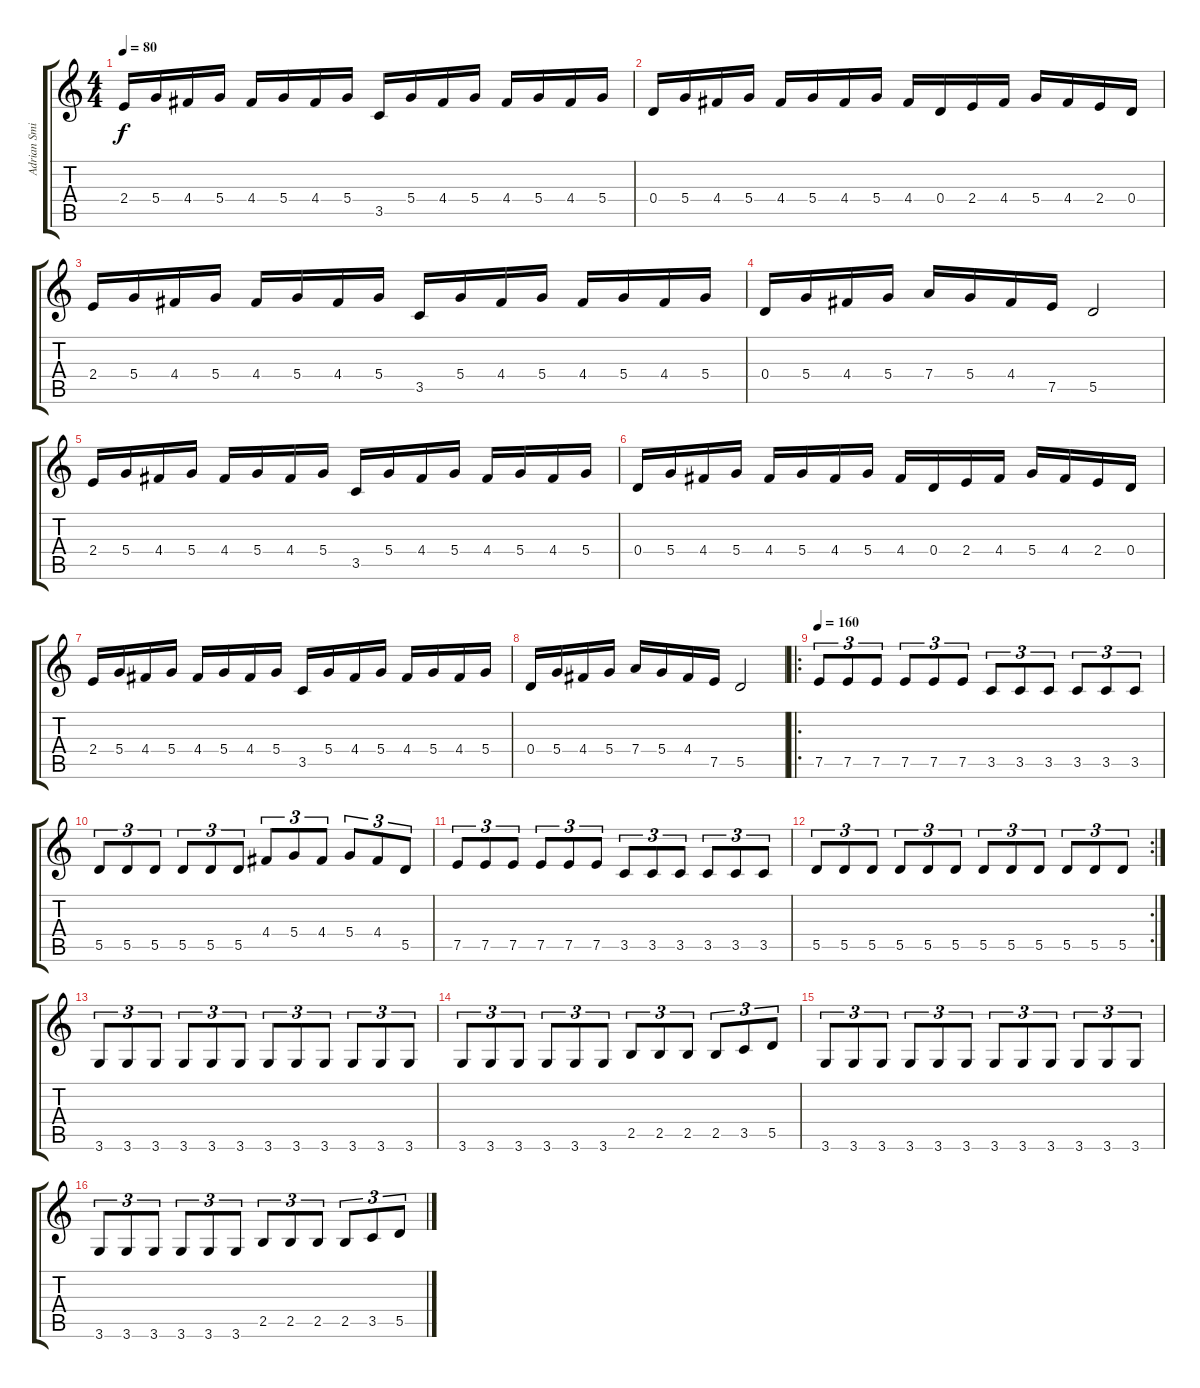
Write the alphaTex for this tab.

\track ("Adrian Smith" "Adrian Smi") {instrument distortionguitar}
\staff {score tabs}
\tuning (E4 B3 G3 D3 A2 E2) {hide}
\ts (4 4)
\tempo 80
\clef g2
\ks c
2.4.16{dy f} 5.4.16 4.4.16 5.4.16 4.4.16 5.4.16 4.4.16 5.4.16 3.5.16 5.4.16 4.4.16 5.4.16 4.4.16 5.4.16 4.4.16 5.4.16 |
0.4.16 5.4.16 4.4.16 5.4.16 4.4.16 5.4.16 4.4.16 5.4.16 4.4.16 0.4.16 2.4.16 4.4.16 5.4.16 4.4.16 2.4.16 0.4.16 |
2.4.16 5.4.16 4.4.16 5.4.16 4.4.16 5.4.16 4.4.16 5.4.16 3.5.16 5.4.16 4.4.16 5.4.16 4.4.16 5.4.16 4.4.16 5.4.16 |
0.4.16 5.4.16 4.4.16 5.4.16 7.4.16 5.4.16 4.4.16 7.5.16 5.5.2 |
2.4.16 5.4.16 4.4.16 5.4.16 4.4.16 5.4.16 4.4.16 5.4.16 3.5.16 5.4.16 4.4.16 5.4.16 4.4.16 5.4.16 4.4.16 5.4.16 |
0.4.16 5.4.16 4.4.16 5.4.16 4.4.16 5.4.16 4.4.16 5.4.16 4.4.16 0.4.16 2.4.16 4.4.16 5.4.16 4.4.16 2.4.16 0.4.16 |
2.4.16 5.4.16 4.4.16 5.4.16 4.4.16 5.4.16 4.4.16 5.4.16 3.5.16 5.4.16 4.4.16 5.4.16 4.4.16 5.4.16 4.4.16 5.4.16 |
0.4.16 5.4.16 4.4.16 5.4.16 7.4.16 5.4.16 4.4.16 7.5.16 5.5.2 |
\ro
\tempo 160
7.5.8{tu (3 2)} 7.5.8{tu (3 2)} 7.5.8{tu (3 2)} 7.5.8{tu (3 2)} 7.5.8{tu (3 2)} 7.5.8{tu (3 2)} 3.5.8{tu (3 2)} 3.5.8{tu (3 2)} 3.5.8{tu (3 2)} 3.5.8{tu (3 2)} 3.5.8{tu (3 2)} 3.5.8{tu (3 2)} |
5.5.8{tu (3 2)} 5.5.8{tu (3 2)} 5.5.8{tu (3 2)} 5.5.8{tu (3 2)} 5.5.8{tu (3 2)} 5.5.8{tu (3 2)} 4.4.8{tu (3 2)} 5.4.8{tu (3 2)} 4.4.8{tu (3 2)} 5.4.8{tu (3 2)} 4.4.8{tu (3 2)} 5.5.8{tu (3 2)} |
7.5.8{tu (3 2)} 7.5.8{tu (3 2)} 7.5.8{tu (3 2)} 7.5.8{tu (3 2)} 7.5.8{tu (3 2)} 7.5.8{tu (3 2)} 3.5.8{tu (3 2)} 3.5.8{tu (3 2)} 3.5.8{tu (3 2)} 3.5.8{tu (3 2)} 3.5.8{tu (3 2)} 3.5.8{tu (3 2)} |
\rc 2
5.5.8{tu (3 2)} 5.5.8{tu (3 2)} 5.5.8{tu (3 2)} 5.5.8{tu (3 2)} 5.5.8{tu (3 2)} 5.5.8{tu (3 2)} 5.5.8{tu (3 2)} 5.5.8{tu (3 2)} 5.5.8{tu (3 2)} 5.5.8{tu (3 2)} 5.5.8{tu (3 2)} 5.5.8{tu (3 2)} |
3.6.8{tu (3 2)} 3.6.8{tu (3 2)} 3.6.8{tu (3 2)} 3.6.8{tu (3 2)} 3.6.8{tu (3 2)} 3.6.8{tu (3 2)} 3.6.8{tu (3 2)} 3.6.8{tu (3 2)} 3.6.8{tu (3 2)} 3.6.8{tu (3 2)} 3.6.8{tu (3 2)} 3.6.8{tu (3 2)} |
3.6.8{tu (3 2)} 3.6.8{tu (3 2)} 3.6.8{tu (3 2)} 3.6.8{tu (3 2)} 3.6.8{tu (3 2)} 3.6.8{tu (3 2)} 2.5.8{tu (3 2)} 2.5.8{tu (3 2)} 2.5.8{tu (3 2)} 2.5.8{tu (3 2)} 3.5.8{tu (3 2)} 5.5.8{tu (3 2)} |
3.6.8{tu (3 2)} 3.6.8{tu (3 2)} 3.6.8{tu (3 2)} 3.6.8{tu (3 2)} 3.6.8{tu (3 2)} 3.6.8{tu (3 2)} 3.6.8{tu (3 2)} 3.6.8{tu (3 2)} 3.6.8{tu (3 2)} 3.6.8{tu (3 2)} 3.6.8{tu (3 2)} 3.6.8{tu (3 2)} |
3.6.8{tu (3 2)} 3.6.8{tu (3 2)} 3.6.8{tu (3 2)} 3.6.8{tu (3 2)} 3.6.8{tu (3 2)} 3.6.8{tu (3 2)} 2.5.8{tu (3 2)} 2.5.8{tu (3 2)} 2.5.8{tu (3 2)} 2.5.8{tu (3 2)} 3.5.8{tu (3 2)} 5.5.8{tu (3 2)}
